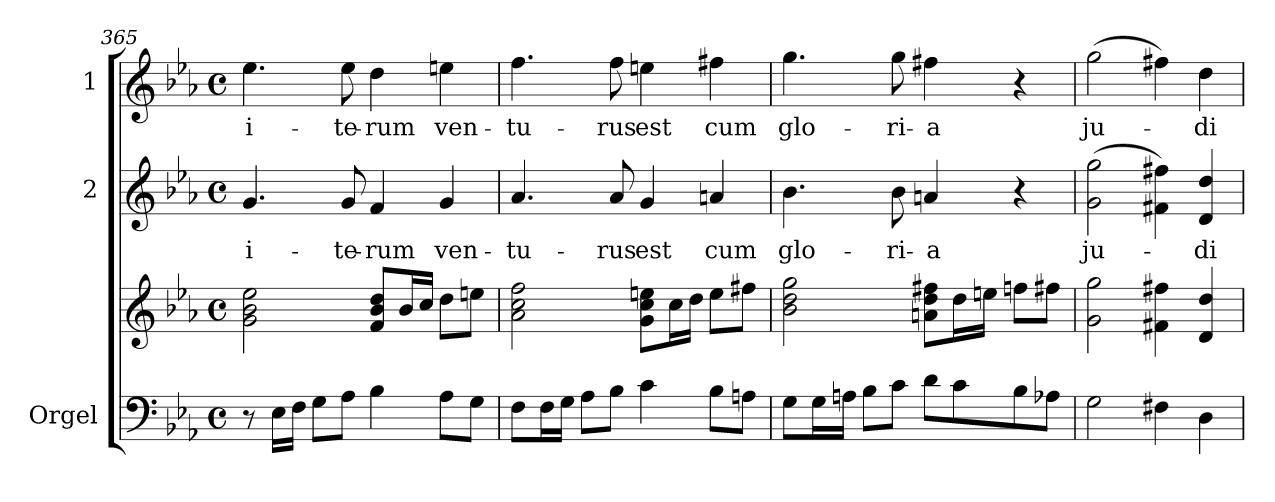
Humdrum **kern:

**kern	**kern	**kern	**text	**kern	**text
*part3	*part3	*part2	*part2	*part1	*part1
*staff4	*staff3	*staff2	*staff2	*staff1	*staff1
*I"Orgel	*	*I"2	*	*I"1	*
*I'Org.	*	*	*	*	*
*clefF4	*clefG2	*clefG2	*	*clefG2	*
*k[b-e-a-]	*k[b-e-a-]	*k[b-e-a-]	*	*k[b-e-a-]	*
*E-:	*E-:	*E-:	*	*E-:	*
*M4/4	*M4/4	*M4/4	*	*M4/4	*
*met(c)	*met(c)	*met(c)	*	*met(c)	*
=365	=365	=365	=365	=365	=365
!	!	!	!LO:LY:b	!	!LO:LY:b
8r	2g\ 2b-\ 2ee-\	4.g/	i-	4.ee-\	i-
16E-\LL	.	.	.	.	.
16F\JJ	.	.	.	.	.
8G\L	.	.	.	.	.
!	!	!	!LO:LY:b	!	!LO:LY:b
8A-\J	.	8g/	-te-	8ee-\	-te-
!	!	!	!LO:LY:b	!	!LO:LY:b
4B-\	8f/ 8b-/ 8dd/L	4f/	-rum	4dd\	-rum
.	16b-/L	.	.	.	.
.	16cc/JJ	.	.	.	.
!	!	!	!LO:LY:b	!	!LO:LY:b
8A-\L	8dd\L	4g/	ven-	4een\	ven-
8G\J	8een\J	.	.	.	.
!!LO:LB:g=z
=366	=366	=366	=366	=366	=366
!	!	!	!LO:LY:b	!	!LO:LY:b
8F\L	2a-\ 2cc\ 2ff\	4.a-/	-tu-	4.ff\	-tu-
16F\L	.	.	.	.	.
16G\JJ	.	.	.	.	.
8A-\L	.	.	.	.	.
!	!	!	!LO:LY:b	!	!LO:LY:b
8B-\J	.	8a-/	-rus	8ff\	-rus
!	!	!	!LO:LY:b	!	!LO:LY:b
4c\	8g\ 8cc\ 8een\L	4g/	est	4een\	est
.	16cc\L	.	.	.	.
.	16dd\JJ	.	.	.	.
!	!	!	!LO:LY:b	!	!LO:LY:b
8B-\L	8ee\L	4an/	cum	4ff#X\	cum
8An\J	8ff#X\J	.	.	.	.
=367	=367	=367	=367	=367	=367
!	!	!	!LO:LY:b	!	!LO:LY:b
8G\L	2b-\ 2dd\ 2gg\	4.b-\	glo-	4.gg\	glo-
16G\L	.	.	.	.	.
16An\JJ	.	.	.	.	.
8B-\L	.	.	.	.	.
!	!	!	!LO:LY:b	!	!LO:LY:b
8c\J	.	8b-\	-ri-	8gg\	-ri-
!	!	!	!LO:LY:b	!	!LO:LY:b
8d\L	8an\ 8dd\ 8ff#X\L	4an/	-a	4ff#X\	-a
8c\	16dd\L	.	.	.	.
.	16een\JJ	.	.	.	.
8B-\	8ffn\L	4r	.	4r	.
8A-X\J	8ff#X\J	.	.	.	.
=368	=368	=368	=368	=368	=368
!	!	!	!LO:LY:b	!	!LO:LY:b
2G\	2g\ 2gg\	(>2g\ 2gg\	ju-	(>2gg\	ju-
4F#X\	4f#X\ 4ff#X\	4f#X\ 4ff#X\)	.	4ff#X\)	.
!	!	!	!LO:LY:b	!	!LO:LY:b
4D\	4d/ 4dd/	4d/ 4dd/	-di-	4dd\	-di-
=	=	=	=	=	=
*-	*-	*-	*-	*-	*-
